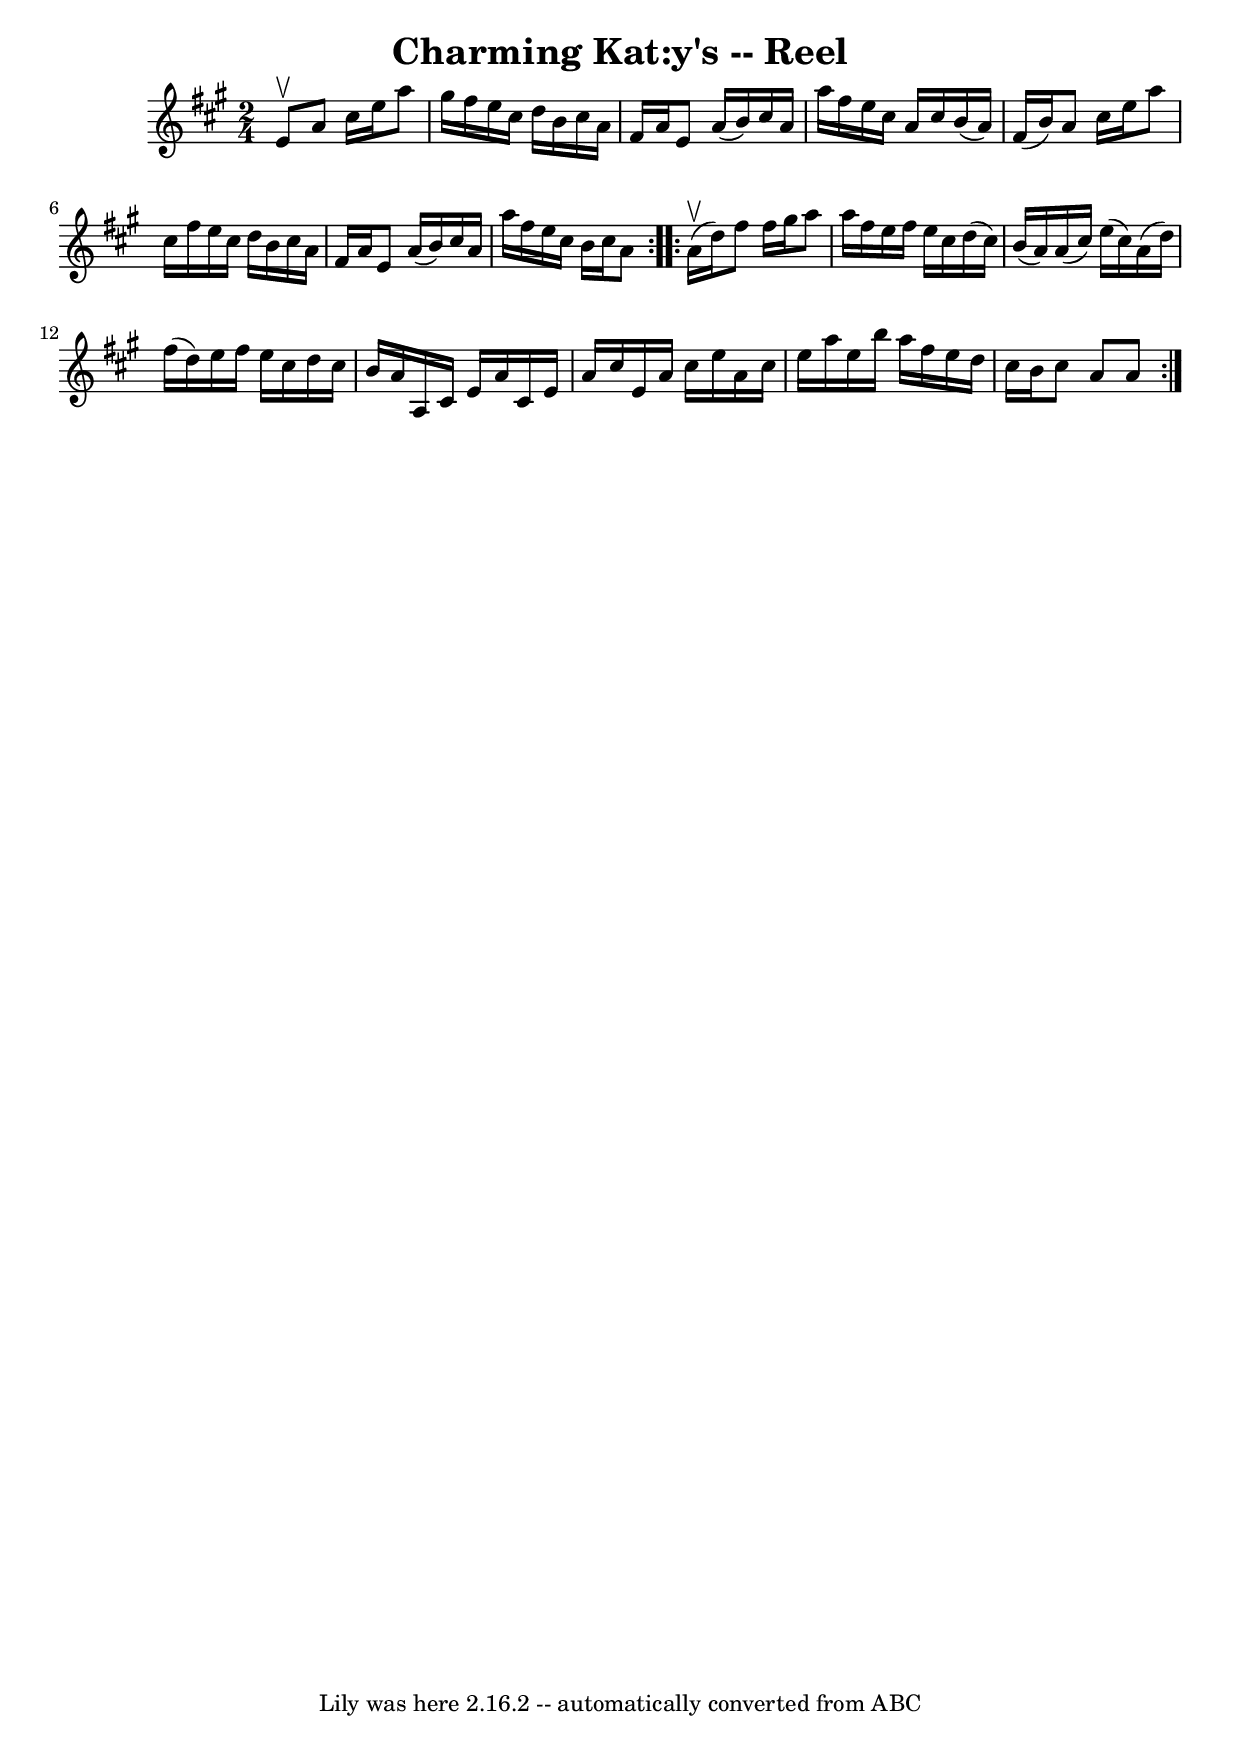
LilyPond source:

\version "2.16.2"
\include "Mammoth.ily"
\header {
  %% book = "Ryan's Mammoth Collection"
  crossRefNumber = "1"
  footnotes = ""
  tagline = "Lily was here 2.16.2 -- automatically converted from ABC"
  title = "Charming Kat:y's -- Reel"

}
voicedefault =  {



  \repeat volta 2 {

    \time 2/4 
    \key a \major
 e'8^\upbow |
    a'8 cis''16 e''16    
    a''8 gis''16 fis''16    |
    e''16 cis''16 d''16 b'16    
    cis''16 a'16 fis'16 a'16    |
    e'8 a'16 (b'16)   
    cis''16 a'16 a''16 fis''16    |
    e''16 cis''16 a'16    
    cis''16 b'16 (a'16) fis'16 (b'16)   |
    a'8    
    cis''16 e''16 a''8 cis''16 fis''16    |
    e''16 cis''16   
    d''16 b'16 cis''16 a'16 fis'16 a'16    |
    e'8 a'16 (
    b'16) cis''16 a'16 a''16 fis''16    |
    e''16 cis''16 
    b'16 cis''16 a'8    
  } 
  \repeat volta 2 {
    a'16^\upbow(d''16) 
    |
    fis''8 fis''16 gis''16 a''8 a''16 fis''16    
    |
    e''16 fis''16 e''16 cis''16 d''16 (cis''16) b'16 
    (a'16)   |
    a'16 (cis''16) e''16 (cis''16) a'16 (
    d''16) fis''16 (d''16)   |
    e''16 fis''16 e''16    
    cis''16 d''16 cis''16 b'16 a'16    |
    a16 cis'16    
    e'16 a'16 cis'16 e'16 a'16 cis''16    |
    e'16 a'16    
    cis''16 e''16 a'16 cis''16 e''16 a''16    |
    e''16    
    b''16 a''16 fis''16 e''16 d''16 cis''16 b'16    |
    
    cis''8 a'8 a'8    
  }   

}

\score{
  <<

    \context Staff="default"
    {
      \voicedefault 
      
    }

  >>
  \layout {
    
  }
  \midi {
  }

}
